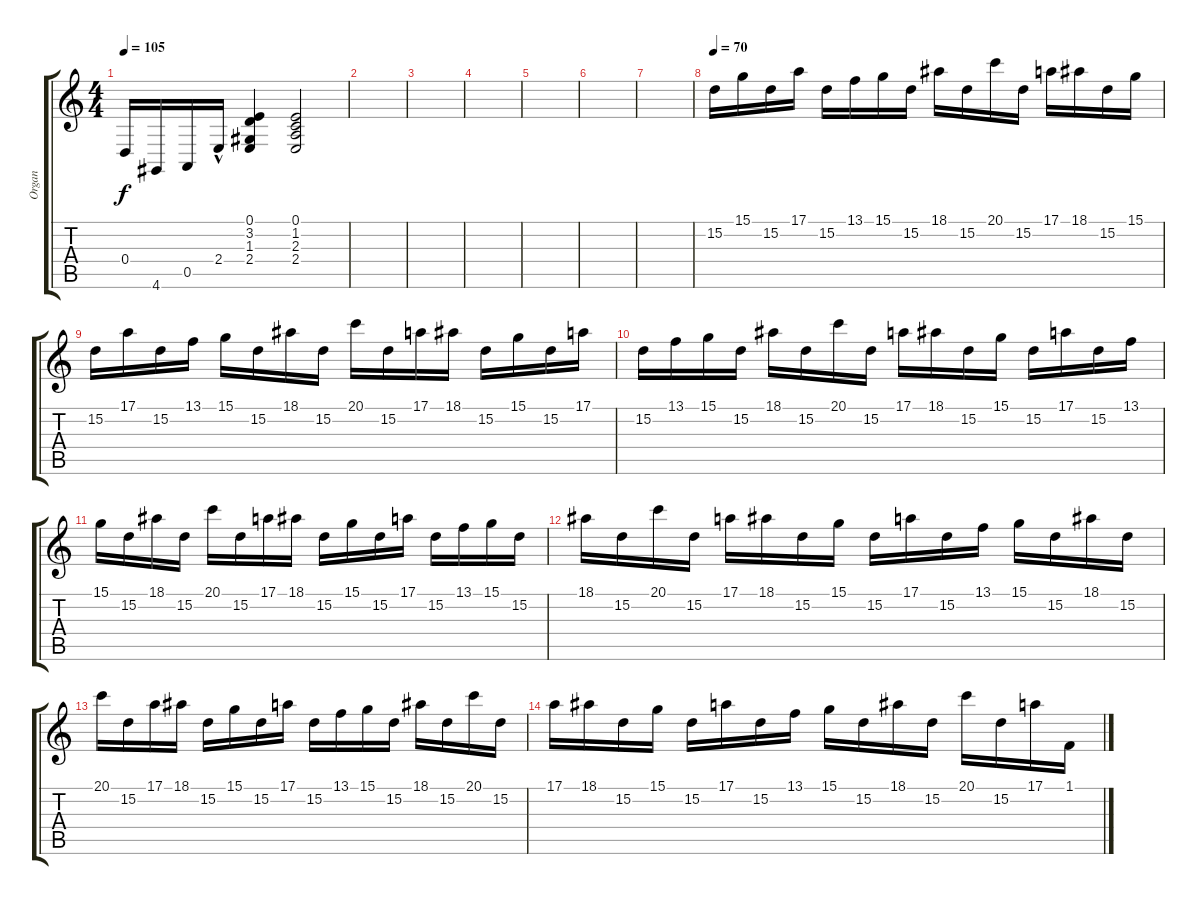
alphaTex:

\track ("Organ" "Organ") {instrument churchorgan}
\staff {score tabs}
\tuning (E4 B3 G3 D3 A2 E2) {hide}
\ts (4 4)
\tempo 105
\clef g2
\ks c
0.4.16{dy f} 4.6.16 0.5.16 2.4{hac}.16 (0.1 3.2 1.3 2.4).4 (0.1 1.2 2.3 2.4).2 |
|
|
|
|
|
|
\tempo 70
15.2.16 15.1.16 15.2.16 17.1.16 15.2.16 13.1.16 15.1.16 15.2.16 18.1.16 15.2.16 20.1.16 15.2.16 17.1.16 18.1.16 15.2.16 15.1.16 |
15.2.16 17.1.16 15.2.16 13.1.16 15.1.16 15.2.16 18.1.16 15.2.16 20.1.16 15.2.16 17.1.16 18.1.16 15.2.16 15.1.16 15.2.16 17.1.16 |
15.2.16 13.1.16 15.1.16 15.2.16 18.1.16 15.2.16 20.1.16 15.2.16 17.1.16 18.1.16 15.2.16 15.1.16 15.2.16 17.1.16 15.2.16 13.1.16 |
15.1.16 15.2.16 18.1.16 15.2.16 20.1.16 15.2.16 17.1.16 18.1.16 15.2.16 15.1.16 15.2.16 17.1.16 15.2.16 13.1.16 15.1.16 15.2.16 |
18.1.16 15.2.16 20.1.16 15.2.16 17.1.16 18.1.16 15.2.16 15.1.16 15.2.16 17.1.16 15.2.16 13.1.16 15.1.16 15.2.16 18.1.16 15.2.16 |
20.1.16 15.2.16 17.1.16 18.1.16 15.2.16 15.1.16 15.2.16 17.1.16 15.2.16 13.1.16 15.1.16 15.2.16 18.1.16 15.2.16 20.1.16 15.2.16 |
17.1.16 18.1.16 15.2.16 15.1.16 15.2.16 17.1.16 15.2.16 13.1.16 15.1.16 15.2.16 18.1.16 15.2.16 20.1.16 15.2.16 17.1.16 1.1.16
